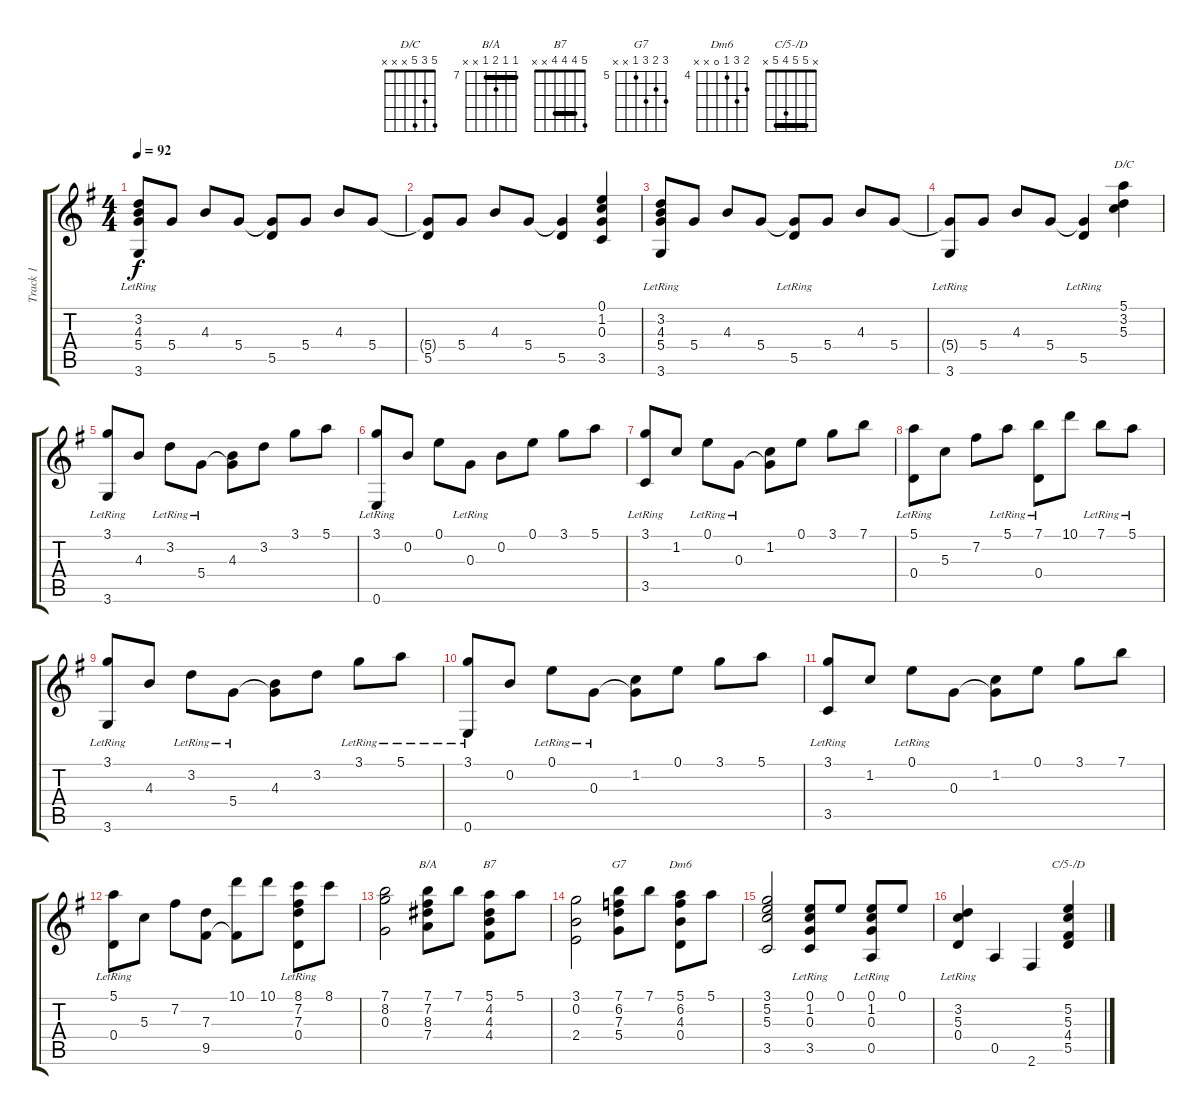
\track ("Track 1" "Track 1") {instrument acousticguitarsteel}
\staff {score tabs}
\tuning (E4 B3 G3 D3 A2 E2) {hide}
\chord ("D/C" 5 3 5 x x x)
\chord ("B/A" 7 7 8 7 x x) {firstfret 7 barre 7}
\chord ("B7" 5 4 4 4 x x) {barre 4}
\chord ("G7" 7 6 7 5 x x) {firstfret 5}
\chord ("Dm6" 5 6 4 0 x x) {firstfret 4}
\chord ("C/5-/D" x 5 5 4 5 x) {barre 5}
\ts (4 4)
\tempo 92
\clef g2
\ks g
(3.2 4.3 5.4 3.6{lr}).8{dy f} 5.4.8 4.3.8 5.4.8 (5.4{t} 5.5).8 5.4.8 4.3.8 5.4.8 |
(5.4{t} 5.5).8 5.4.8 4.3.8 5.4.8 (5.4{t} 5.5).4 (0.1 1.2 0.3 3.5).4 |
(3.2 4.3 5.4 3.6{lr}).8 5.4.8 4.3.8 5.4.8 (5.4{t} 5.5{lr}).8 5.4.8 4.3.8 5.4.8 |
(5.4{t} 3.6{lr}).8 5.4.8 4.3.8 5.4.8 (5.4{t} 5.5{lr}).4 (5.1 3.2 5.3).4{ch "D/C"} |
(3.1{lr} 3.6{lr}).8 4.3.8 3.2{lr}.8 5.4{lr}.8 (4.3 5.4{t}).8 3.2.8 3.1.8 5.1.8 |
(3.1{lr} 0.6{lr}).8 0.2.8 0.1.8 0.3{lr}.8 0.2.8 0.1.8 3.1.8 5.1.8 |
(3.1{lr} 3.5{lr}).8 1.2.8 0.1{lr}.8 0.3{lr}.8 (1.2 0.3{t}).8 0.1.8 3.1.8 7.1.8 |
(5.1{lr} 0.4{lr}).8 5.3.8 7.2.8 5.1{lr}.8 (7.1 0.4{lr}).8 10.1.8 7.1{lr}.8 5.1{lr}.8 |
(3.1{lr} 3.6{lr}).8 4.3.8 3.2{lr}.8 5.4{lr}.8 (4.3 5.4{t}).8 3.2.8 3.1{lr}.8 5.1{lr}.8 |
(3.1{lr} 0.6{lr}).8 0.2.8 0.1{lr}.8 0.3{lr}.8 (1.2 0.3{t}).8 0.1.8 3.1.8 5.1.8 |
(3.1{lr} 3.5{lr}).8 1.2.8 0.1{lr}.8 0.3.8 (1.2 0.3{t}).8 0.1.8 3.1.8 7.1.8 |
(5.1{lr} 0.4{lr}).8 5.3.8 7.2.8 (7.3 9.5).8 (10.1 9.5{t}).8 10.1.8 (8.1 7.2 7.3 0.4{lr}).8 8.1.8 |
(7.1 8.2 0.3).2 (7.1 7.2 8.3 7.4).8{ch "B/A"} 7.1.8 (5.1 4.2 4.3 4.4).8{ch "B7"} 5.1.8 |
(3.1 0.2 2.4).2 (7.1 6.2 7.3 5.4).8{ch "G7"} 7.1.8 (5.1 6.2 4.3 0.4).8{ch "Dm6"} 5.1.8 |
(3.1 5.2 5.3 3.5).2 (0.1 1.2 0.3 3.5{lr}).8 0.1.8 (0.1 1.2 0.3 0.5{lr}).8 0.1.8 |
(3.2{lr} 5.3{lr} 0.4).4 0.5.4 2.6.4 (5.2 5.3 4.4 5.5).4{ch "C/5-/D"}
